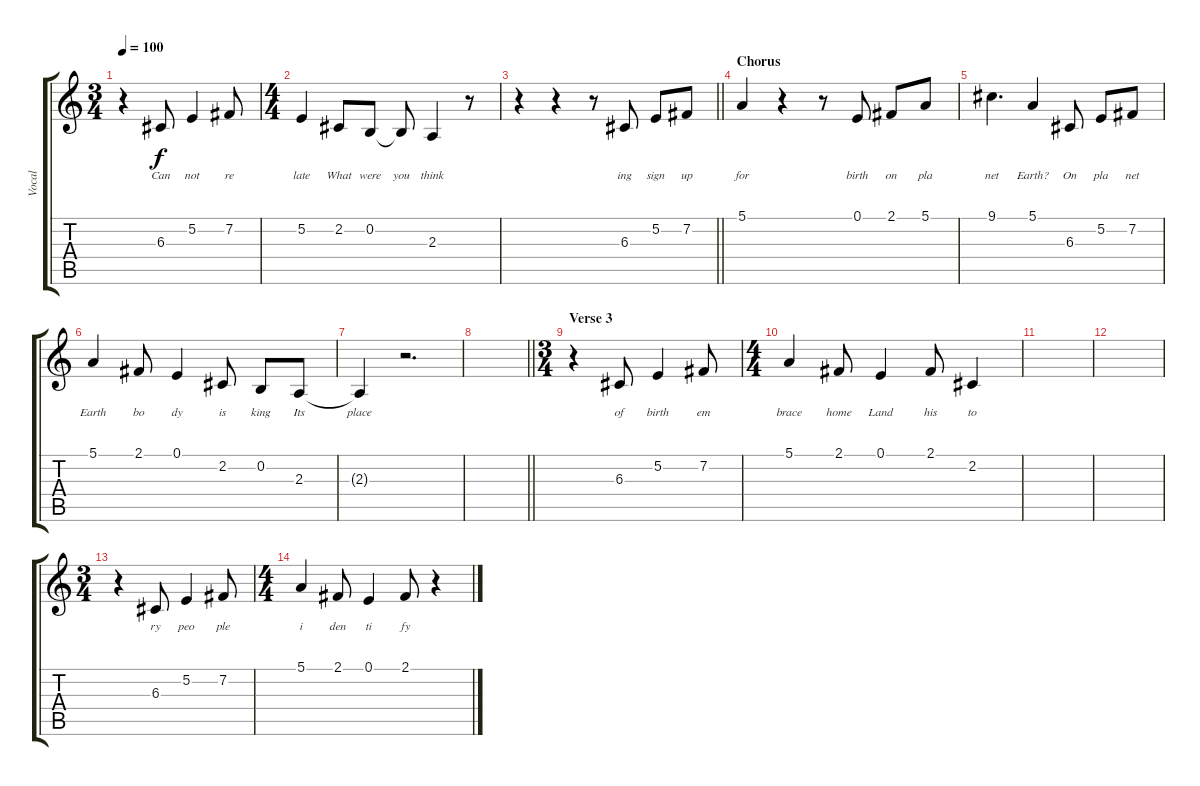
\track ("Vocal" "Vocal") {instrument acousticgrandpiano}
\staff {score tabs}
\tuning (E4 B3 G3 D3 A2 E2) {hide}
\ts (3 4)
\tempo 100
\clef g2
\ks c
r.4{dy f} 6.3.8{lyrics (0 "Can") lyrics (1 "") lyrics (2 "") lyrics (3 "") lyrics (4 "")} 5.2.4{lyrics (0 "not") lyrics (1 "") lyrics (2 "") lyrics (3 "") lyrics (4 "")} 7.2.8{lyrics (0 "re") lyrics (1 "") lyrics (2 "") lyrics (3 "") lyrics (4 "")} |
\ts (4 4)
5.2.4{lyrics (0 "late") lyrics (1 "") lyrics (2 "") lyrics (3 "") lyrics (4 "")} 2.2.8{lyrics (0 "What") lyrics (1 "") lyrics (2 "") lyrics (3 "") lyrics (4 "")} 0.2.8{lyrics (0 "were") lyrics (1 "") lyrics (2 "") lyrics (3 "") lyrics (4 "")} 0.2{t}.8{lyrics (0 "you") lyrics (1 "") lyrics (2 "") lyrics (3 "") lyrics (4 "")} 2.3.4{lyrics (0 "think") lyrics (1 "") lyrics (2 "") lyrics (3 "") lyrics (4 "")} r.8 |
\barLineRight lightlight
r.4 r.4 r.8 6.3.8{lyrics (0 "ing") lyrics (1 "") lyrics (2 "") lyrics (3 "") lyrics (4 "")} 5.2.8{lyrics (0 "sign") lyrics (1 "") lyrics (2 "") lyrics (3 "") lyrics (4 "")} 7.2.8{lyrics (0 "up") lyrics (1 "") lyrics (2 "") lyrics (3 "") lyrics (4 "")} |
\section ("" "Chorus")
5.1.4{lyrics (0 "for") lyrics (1 "") lyrics (2 "") lyrics (3 "") lyrics (4 "")} r.4 r.8 0.1.8{lyrics (0 "birth") lyrics (1 "") lyrics (2 "") lyrics (3 "") lyrics (4 "")} 2.1.8{lyrics (0 "on") lyrics (1 "") lyrics (2 "") lyrics (3 "") lyrics (4 "")} 5.1.8{lyrics (0 "pla") lyrics (1 "") lyrics (2 "") lyrics (3 "") lyrics (4 "")} |
9.1.4{d lyrics (0 "net") lyrics (1 "") lyrics (2 "") lyrics (3 "") lyrics (4 "")} 5.1.4{lyrics (0 "Earth?") lyrics (1 "") lyrics (2 "") lyrics (3 "") lyrics (4 "")} 6.3.8{lyrics (0 "On") lyrics (1 "") lyrics (2 "") lyrics (3 "") lyrics (4 "")} 5.2.8{lyrics (0 "pla") lyrics (1 "") lyrics (2 "") lyrics (3 "") lyrics (4 "")} 7.2.8{lyrics (0 "net") lyrics (1 "") lyrics (2 "") lyrics (3 "") lyrics (4 "")} |
5.1.4{lyrics (0 "Earth") lyrics (1 "") lyrics (2 "") lyrics (3 "") lyrics (4 "")} 2.1.8{lyrics (0 "bo") lyrics (1 "") lyrics (2 "") lyrics (3 "") lyrics (4 "")} 0.1.4{lyrics (0 "dy") lyrics (1 "") lyrics (2 "") lyrics (3 "") lyrics (4 "")} 2.2.8{lyrics (0 "is") lyrics (1 "") lyrics (2 "") lyrics (3 "") lyrics (4 "")} 0.2.8{lyrics (0 "king") lyrics (1 "") lyrics (2 "") lyrics (3 "") lyrics (4 "")} 2.3.8{lyrics (0 "Its") lyrics (1 "") lyrics (2 "") lyrics (3 "") lyrics (4 "")} |
2.3{t}.4{lyrics (0 "place") lyrics (1 "") lyrics (2 "") lyrics (3 "") lyrics (4 "")} r.2{d} |
\barLineRight lightlight
|
\ts (3 4)
\section ("" "Verse 3")
r.4 6.3.8{lyrics (0 "of") lyrics (1 "") lyrics (2 "") lyrics (3 "") lyrics (4 "")} 5.2.4{lyrics (0 "birth") lyrics (1 "") lyrics (2 "") lyrics (3 "") lyrics (4 "")} 7.2.8{lyrics (0 "em") lyrics (1 "") lyrics (2 "") lyrics (3 "") lyrics (4 "")} |
\ts (4 4)
5.1.4{lyrics (0 "brace") lyrics (1 "") lyrics (2 "") lyrics (3 "") lyrics (4 "")} 2.1.8{lyrics (0 "home") lyrics (1 "") lyrics (2 "") lyrics (3 "") lyrics (4 "")} 0.1.4{lyrics (0 "Land") lyrics (1 "") lyrics (2 "") lyrics (3 "") lyrics (4 "")} 2.1.8{lyrics (0 "his") lyrics (1 "") lyrics (2 "") lyrics (3 "") lyrics (4 "")} 2.2.4{lyrics (0 "to") lyrics (1 "") lyrics (2 "") lyrics (3 "") lyrics (4 "")} |
|
|
\ts (3 4)
r.4 6.3.8{lyrics (0 "ry") lyrics (1 "") lyrics (2 "") lyrics (3 "") lyrics (4 "")} 5.2.4{lyrics (0 "peo") lyrics (1 "") lyrics (2 "") lyrics (3 "") lyrics (4 "")} 7.2.8{lyrics (0 "ple") lyrics (1 "") lyrics (2 "") lyrics (3 "") lyrics (4 "")} |
\ts (4 4)
5.1.4{lyrics (0 "i") lyrics (1 "") lyrics (2 "") lyrics (3 "") lyrics (4 "")} 2.1.8{lyrics (0 "den") lyrics (1 "") lyrics (2 "") lyrics (3 "") lyrics (4 "")} 0.1.4{lyrics (0 "ti") lyrics (1 "") lyrics (2 "") lyrics (3 "") lyrics (4 "")} 2.1.8{lyrics (0 "fy") lyrics (1 "") lyrics (2 "") lyrics (3 "") lyrics (4 "")} r.4
